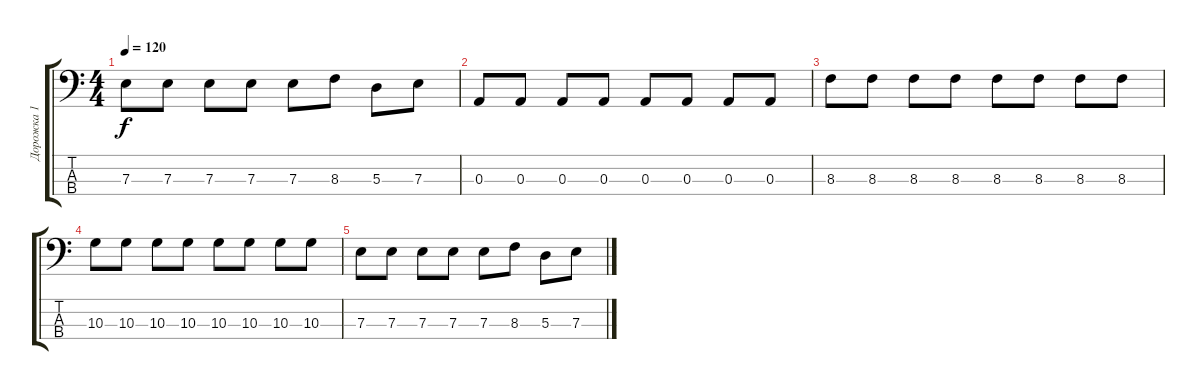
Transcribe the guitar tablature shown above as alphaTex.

\track ("Дорожка 1" "Дорожка 1") {instrument electricbassfinger}
\staff {score tabs}
\tuning (G2 D2 A1 E1) {hide}
\ts (4 4)
\tempo 120
\clef f4
\ks c
7.3.8{dy f} 7.3.8 7.3.8 7.3.8 7.3.8 8.3.8 5.3.8 7.3.8 |
0.3.8 0.3.8 0.3.8 0.3.8 0.3.8 0.3.8 0.3.8 0.3.8 |
8.3.8 8.3.8 8.3.8 8.3.8 8.3.8 8.3.8 8.3.8 8.3.8 |
10.3.8 10.3.8 10.3.8 10.3.8 10.3.8 10.3.8 10.3.8 10.3.8 |
7.3.8 7.3.8 7.3.8 7.3.8 7.3.8 8.3.8 5.3.8 7.3.8
